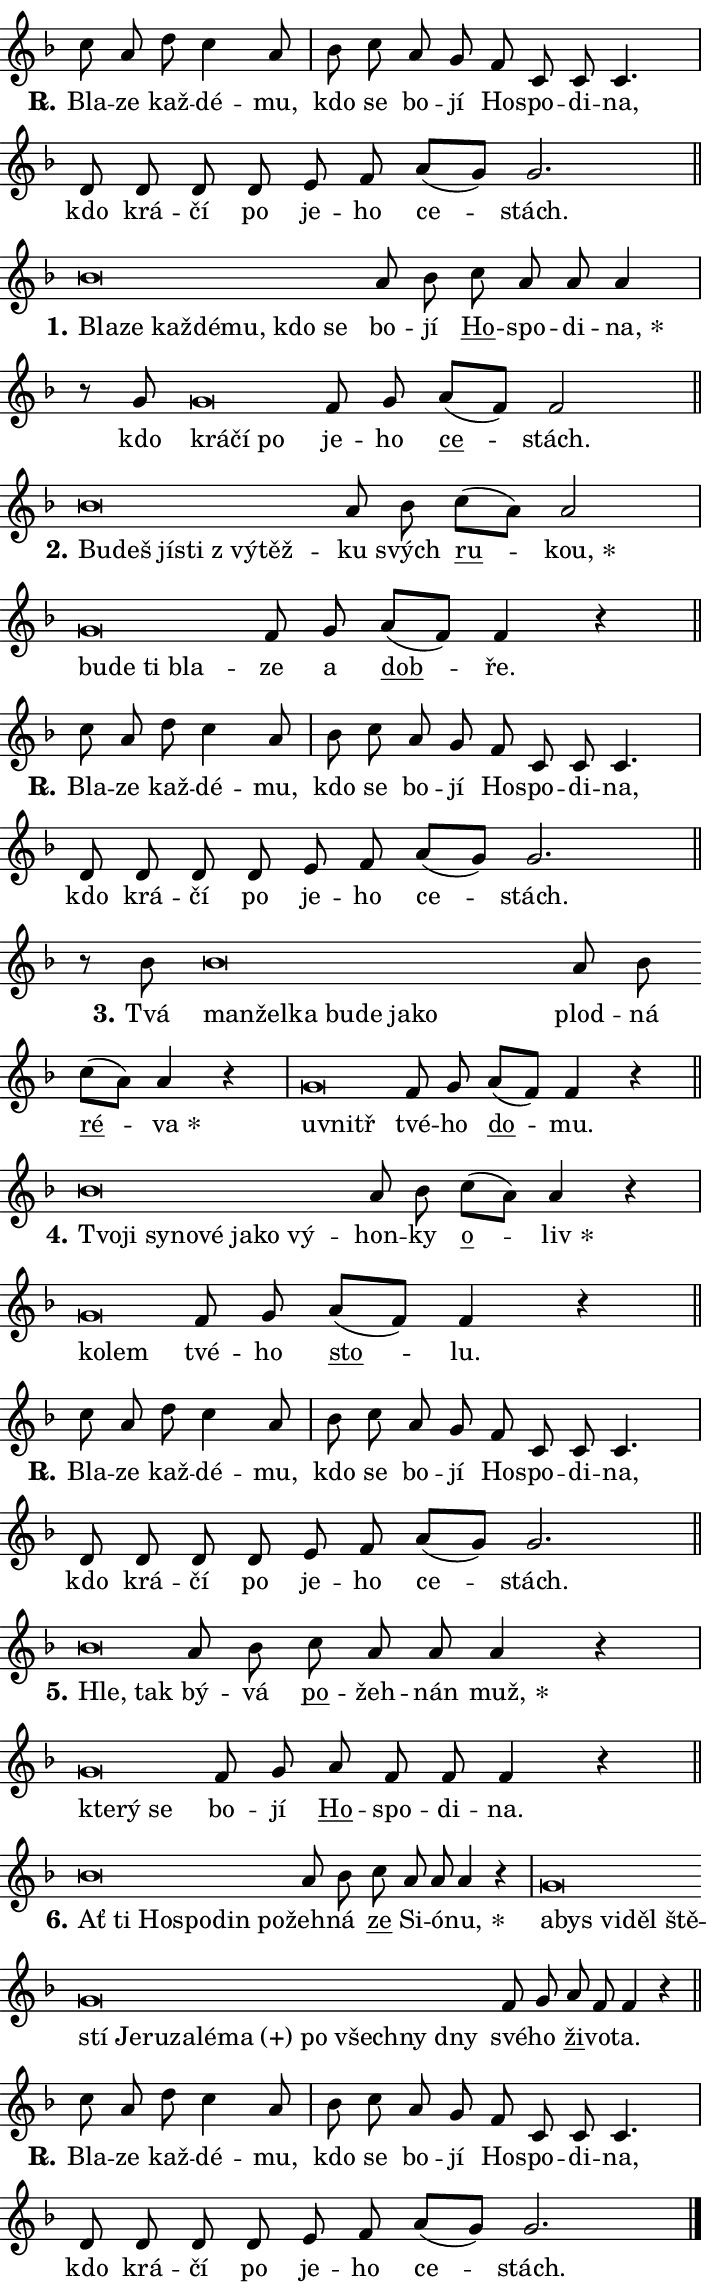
\version "2.24.0"
\header { tagline = "" }
\paper {
  indent = 0\cm
  top-margin = 0\cm
  right-margin = 0.13\cm % to fit lyric hyphens
  bottom-margin = 0\cm
  left-margin = 0\cm
  paper-width = 12\cm
  page-breaking = #ly:one-page-breaking
  system-system-spacing.basic-distance = #11
  score-system-spacing.basic-distance = #11
  ragged-last = ##f
}


%% Author: Thomas Morley
%% https://lists.gnu.org/archive/html/lilypond-user/2020-05/msg00002.html
#(define (line-position grob)
"Returns position of @var[grob} in current system:
   @code{'start}, if at first time-step
   @code{'end}, if at last time-step
   @code{'middle} otherwise
"
  (let* ((col (ly:item-get-column grob))
         (ln (ly:grob-object col 'left-neighbor))
         (rn (ly:grob-object col 'right-neighbor))
         (col-to-check-left (if (ly:grob? ln) ln col))
         (col-to-check-right (if (ly:grob? rn) rn col))
         (break-dir-left
           (and
             (ly:grob-property col-to-check-left 'non-musical #f)
             (ly:item-break-dir col-to-check-left)))
         (break-dir-right
           (and
             (ly:grob-property col-to-check-right 'non-musical #f)
             (ly:item-break-dir col-to-check-right))))
        (cond ((eqv? 1 break-dir-left) 'start)
              ((eqv? -1 break-dir-right) 'end)
              (else 'middle))))

#(define (tranparent-at-line-position vctor)
  (lambda (grob)
  "Relying on @code{line-position} select the relevant enry from @var{vctor}.
Used to determine transparency,"
    (case (line-position grob)
      ((end) (not (vector-ref vctor 0)))
      ((middle) (not (vector-ref vctor 1)))
      ((start) (not (vector-ref vctor 2))))))

noteHeadBreakVisibility =
#(define-music-function (break-visibility)(vector?)
"Makes @code{NoteHead}s transparent relying on @var{break-visibility}"
#{
  \override NoteHead.transparent =
    #(tranparent-at-line-position break-visibility)
#})

#(define delete-ledgers-for-transparent-note-heads
  (lambda (grob)
    "Reads whether a @code{NoteHead} is transparent.
If so this @code{NoteHead} is removed from @code{'note-heads} from
@var{grob}, which is supposed to be @code{LedgerLineSpanner}.
As a result ledgers are not printed for this @code{NoteHead}"
    (let* ((nhds-array (ly:grob-object grob 'note-heads))
           (nhds-list
             (if (ly:grob-array? nhds-array)
                 (ly:grob-array->list nhds-array)
                 '()))
           ;; Relies on the transparent-property being done before
           ;; Staff.LedgerLineSpanner.after-line-breaking is executed.
           ;; This is fragile ...
           (to-keep
             (remove
               (lambda (nhd)
                 (ly:grob-property nhd 'transparent #f))
               nhds-list)))
      ;; TODO find a better method to iterate over grob-arrays, similiar
      ;; to filter/remove etc for lists
      ;; For now rebuilt from scratch
      (set! (ly:grob-object grob 'note-heads)  '())
      (for-each
        (lambda (nhd)
          (ly:pointer-group-interface::add-grob grob 'note-heads nhd))
        to-keep))))

squashNotes = {
  \override NoteHead.X-extent = #'(-0.2 . 0.2)
  \override NoteHead.Y-extent = #'(-0.75 . 0)
  \override NoteHead.stencil =
    #(lambda (grob)
       (let ((pos (ly:grob-property grob 'staff-position)))
         (begin
           (if (< pos -7) (display "ERROR: Lower brevis then expected\n") (display ""))
           (if (<= pos -6) ly:text-interface::print ly:note-head::print))))
}
unSquashNotes = {
  \revert NoteHead.X-extent
  \revert NoteHead.Y-extent
  \revert NoteHead.stencil
}

hideNotes = \noteHeadBreakVisibility #begin-of-line-visible
unHideNotes = \noteHeadBreakVisibility #all-visible

% work-around for resetting accidentals
% https://lilypond.org/doc/v2.23/Documentation/notation/displaying-rhythms#unmetered-music
cadenzaMeasure = {
  \cadenzaOff
  \partial 1024 s1024
  \cadenzaOn
}

#(define-markup-command (accent layout props text) (markup?)
  "Underline accented syllable"
  (interpret-markup layout props
    #{\markup \override #'(offset . 4.3) \underline { #text }#}))

responsum = \markup \concat {
  "R" \hspace #-1.05 \path #0.1 #'((moveto 0 0.07) (lineto 0.9 0.8)) \hspace #0.05 "."
}

spaceSize = #0.6828661417322834 % exact space size for TeX Gyre Schola

\layout {
  \context {
    \Staff
    \remove "Time_signature_engraver"
    \override LedgerLineSpanner.after-line-breaking = #delete-ledgers-for-transparent-note-heads
  }
  \context {
    \Lyrics {
      \override LyricSpace.minimum-distance = \spaceSize
      \override LyricText.font-name = #"TeX Gyre Schola"
      \override LyricText.font-size = 1
      \override StanzaNumber.font-name = #"TeX Gyre Schola Bold"
      \override StanzaNumber.font-size = 1
    }
  }
  \context {
    \Score 
    \override NoteHead.text =
      #(lambda (grob) 
        (let ((pos (ly:grob-property grob 'staff-position)))
          #{\markup {
            \combine
              \halign #-0.55 \raise #(if (= pos -6) 0 0.5) \override #'(thickness . 2) \draw-line #'(3.2 . 0)
              \musicglyph "noteheads.sM1"
          }#}))
  }
}

% magnetic-lyrics.ily
%
%   written by
%     Jean Abou Samra <jean@abou-samra.fr>
%     Werner Lemberg <wl@gnu.org>
%
%   adapted by
%     Jiri Hon <jiri.hon@gmail.com>
%
% Version 2022-Apr-15

% https://www.mail-archive.com/lilypond-user@gnu.org/msg149350.html

#(define (Left_hyphen_pointer_engraver context)
   "Collect syllable-hyphen-syllable occurrences in lyrics and store
them in properties.  This engraver only looks to the left.  For
example, if the lyrics input is @code{foo -- bar}, it does the
following.

@itemize @bullet
@item
Set the @code{text} property of the @code{LyricHyphen} grob between
@q{foo} and @q{bar} to @code{foo}.

@item
Set the @code{left-hyphen} property of the @code{LyricText} grob with
text @q{foo} to the @code{LyricHyphen} grob between @q{foo} and
@q{bar}.
@end itemize

Use this auxiliary engraver in combination with the
@code{lyric-@/text::@/apply-@/magnetic-@/offset!} hook."
   (let ((hyphen #f)
         (text #f))
     (make-engraver
      (acknowledgers
       ((lyric-syllable-interface engraver grob source-engraver)
        (set! text grob)))
      (end-acknowledgers
       ((lyric-hyphen-interface engraver grob source-engraver)
        ;(when (not (grob::has-interface grob 'lyric-space-interface))
          (set! hyphen grob)));)
      ((stop-translation-timestep engraver)
       (when (and text hyphen)
         (ly:grob-set-object! text 'left-hyphen hyphen))
       (set! text #f)
       (set! hyphen #f)))))

#(define (lyric-text::apply-magnetic-offset! grob)
   "If the space between two syllables is less than the value in
property @code{LyricText@/.details@/.squash-threshold}, move the right
syllable to the left so that it gets concatenated with the left
syllable.

Use this function as a hook for
@code{LyricText@/.after-@/line-@/breaking} if the
@code{Left_@/hyphen_@/pointer_@/engraver} is active."
   (let ((hyphen (ly:grob-object grob 'left-hyphen #f)))
     (when hyphen
       (let ((left-text (ly:spanner-bound hyphen LEFT)))
         (when (grob::has-interface left-text 'lyric-syllable-interface)
           (let* ((common (ly:grob-common-refpoint grob left-text X))
                  (this-x-ext (ly:grob-extent grob common X))
                  (left-x-ext
                   (begin
                     ;; Trigger magnetism for left-text.
                     (ly:grob-property left-text 'after-line-breaking)
                     (ly:grob-extent left-text common X)))
                  ;; `delta` is the gap width between two syllables.
                  (delta (- (interval-start this-x-ext)
                            (interval-end left-x-ext)))
                  (details (ly:grob-property grob 'details))
                  (threshold (assoc-get 'squash-threshold details 0.2)))
             (when (< delta threshold)
               (let* (;; We have to manipulate the input text so that
                      ;; ligatures crossing syllable boundaries are not
                      ;; disabled.  For languages based on the Latin
                      ;; script this is essentially a beautification.
                      ;; However, for non-Western scripts it can be a
                      ;; necessity.
                      (lt (ly:grob-property left-text 'text))
                      (rt (ly:grob-property grob 'text))
                      (is-space (grob::has-interface hyphen 'lyric-space-interface))
                      (space (if is-space " " ""))
                      (extra-delta (if is-space spaceSize 0))
                      ;; Append new syllable.
                      (ltrt-space (if (and (string? lt) (string? rt))
                                (string-append lt space rt)
                                (make-concat-markup (list lt space rt))))
                      ;; Right-align `ltrt` to the right side.
                      (ltrt-space-markup (grob-interpret-markup
                               grob
                               (make-translate-markup
                                (cons (interval-length this-x-ext) 0)
                                (make-right-align-markup ltrt-space)))))
                 (begin
                   ;; Don't print `left-text`.
                   (ly:grob-set-property! left-text 'stencil #f)
                   ;; Set text and stencil (which holds all collected
                   ;; syllables so far) and shift it to the left.
                   (ly:grob-set-property! grob 'text ltrt-space)
                   (ly:grob-set-property! grob 'stencil ltrt-space-markup)
                   (ly:grob-translate-axis! grob (- (- delta extra-delta)) X))))))))))


#(define (lyric-hyphen::displace-bounds-first grob)
   ;; Make very sure this callback isn't triggered too early.
   (let ((left (ly:spanner-bound grob LEFT))
         (right (ly:spanner-bound grob RIGHT)))
     (ly:grob-property left 'after-line-breaking)
     (ly:grob-property right 'after-line-breaking)
     (ly:lyric-hyphen::print grob)))

squashThreshold = #0.4

\layout {
  \context {
    \Lyrics
    \consists #Left_hyphen_pointer_engraver
    \override LyricText.after-line-breaking =
      #lyric-text::apply-magnetic-offset!
    \override LyricHyphen.stencil = #lyric-hyphen::displace-bounds-first
    \override LyricText.details.squash-threshold = \squashThreshold
    \override LyricHyphen.minimum-distance = 0
    \override LyricHyphen.minimum-length = \squashThreshold
  }
}

squashText = \override LyricText.details.squash-threshold = 9999
unSquashText = \override LyricText.details.squash-threshold = \squashThreshold

leftText = \override LyricText.self-alignment-X = #LEFT
unLeftText = \revert LyricText.self-alignment-X

starOffset = #(lambda (grob) 
                (let ((x_offset (ly:self-alignment-interface::aligned-on-x-parent grob)))
                  (if (= x_offset 0) 0 (+ x_offset 1.2))))

star = #(define-music-function (syllable)(string?)
"Append star separator at the end of a syllable"
#{
  \once \override LyricText.X-offset = #starOffset
  \lyricmode { \markup {
    #syllable
    \override #'((font-name . "TeX Gyre Schola Bold")) \hspace #0.2 \lower #0.65 \larger "*"
  } }
#})

starAccent = #(define-music-function (syllable)(string?)
"Append star separator at the end of a syllable and make accent"
#{
  \once \override LyricText.X-offset = #starOffset
  \lyricmode { \markup {
    \accent #syllable
    \override #'((font-name . "TeX Gyre Schola Bold")) \hspace #0.2 \lower #0.65 \larger "*"
  } }
#})

breath = #(define-music-function (syllable)(string?)
"Append breathing indicator at the end of a syllable"
#{
  \lyricmode { \markup { #syllable "+" } }
#})

optionalBreath = #(define-music-function (syllable)(string?)
"Append optional breathing indicator at the end of a syllable"
#{
  \lyricmode { \markup { #syllable "(+)" } }
#})


\score {
    <<
        \new Voice = "melody" { \cadenzaOn \key f \major \relative { c''8 a d c4 a8 \cadenzaMeasure \bar "|" bes8 c \bar "" a g \bar "" f c c c4. \cadenzaMeasure \bar "|" d8 d d \bar "" d e f \bar "" a[( g)] g2. \cadenzaMeasure \bar "||" \break } }
        \new Lyrics \lyricsto "melody" { \lyricmode { \set stanza = \responsum
Bla -- ze kaž -- dé -- mu, kdo se bo -- jí Ho -- spo -- di -- na, kdo krá -- čí po je -- ho ce -- stách. } }
    >>
    \layout {}
}

\score {
    <<
        \new Voice = "melody" { \cadenzaOn \key f \major \relative { \squashNotes bes'\breve*1/16 \hideNotes \breve*1/16 \bar "" \breve*1/16 \bar "" \breve*1/16 \bar "" \breve*1/16 \bar "" \breve*1/16 \breve*1/16 \bar "" \unHideNotes \unSquashNotes a8 bes \bar "" c a a a4 \cadenzaMeasure \bar "|" r8 g \squashNotes g\breve*1/16 \hideNotes \breve*1/16 \breve*1/16 \bar "" \unHideNotes \unSquashNotes f8 g \bar "" a[( f)] f2 \cadenzaMeasure \bar "||" \break } }
        \new Lyrics \lyricsto "melody" { \lyricmode { \set stanza = "1."
\leftText Bla -- \squashText ze kaž -- dé -- mu, kdo se \unLeftText \unSquashText bo -- jí \markup \accent Ho -- spo -- di -- \star na, kdo \leftText krá -- \squashText čí po \unLeftText \unSquashText je -- ho \markup \accent ce -- stách. } }
    >>
    \layout {}
}

\score {
    <<
        \new Voice = "melody" { \cadenzaOn \key f \major \relative { \squashNotes bes'\breve*1/16 \hideNotes \breve*1/16 \bar "" \breve*1/16 \bar "" \breve*1/16 \bar "" \breve*1/16 \breve*1/16 \bar "" \unHideNotes \unSquashNotes a8 bes \bar "" c[( a)] a2 \cadenzaMeasure \bar "|" \squashNotes g\breve*1/16 \hideNotes \breve*1/16 \bar "" \breve*1/16 \breve*1/16 \bar "" \unHideNotes \unSquashNotes f8 g \bar "" a[( f)] f4 r \cadenzaMeasure \bar "||" \break } }
        \new Lyrics \lyricsto "melody" { \lyricmode { \set stanza = "2."
\leftText Bu -- \squashText deš jí -- sti "z vý" -- těž -- \unLeftText \unSquashText ku svých \markup \accent ru -- \star kou, \leftText bu -- \squashText de ti bla -- \unLeftText \unSquashText ze a \markup \accent dob -- ře. } }
    >>
    \layout {}
}

\score {
    <<
        \new Voice = "melody" { \cadenzaOn \key f \major \relative { c''8 a d c4 a8 \cadenzaMeasure \bar "|" bes8 c \bar "" a g \bar "" f c c c4. \cadenzaMeasure \bar "|" d8 d d \bar "" d e f \bar "" a[( g)] g2. \cadenzaMeasure \bar "||" \break } }
        \new Lyrics \lyricsto "melody" { \lyricmode { \set stanza = \responsum
Bla -- ze kaž -- dé -- mu, kdo se bo -- jí Ho -- spo -- di -- na, kdo krá -- čí po je -- ho ce -- stách. } }
    >>
    \layout {}
}

\score {
    <<
        \new Voice = "melody" { \cadenzaOn \key f \major \relative { r8 bes' \squashNotes bes\breve*1/16 \hideNotes \breve*1/16 \bar "" \breve*1/16 \bar "" \breve*1/16 \bar "" \breve*1/16 \bar "" \breve*1/16 \breve*1/16 \bar "" \unHideNotes \unSquashNotes a8 bes \bar "" c[( a)] a4 r \cadenzaMeasure \bar "|" \squashNotes g\breve*1/16 \hideNotes \breve*1/16 \bar "" \unHideNotes \unSquashNotes f8 g \bar "" a[( f)] f4 r \cadenzaMeasure \bar "||" \break } }
        \new Lyrics \lyricsto "melody" { \lyricmode { \set stanza = "3."
Tvá \leftText man -- \squashText žel -- ka bu -- de ja -- ko \unLeftText \unSquashText plod -- ná \markup \accent ré -- \star va \leftText u -- \squashText vnitř \unLeftText \unSquashText tvé -- ho \markup \accent do -- mu. } }
    >>
    \layout {}
}

\score {
    <<
        \new Voice = "melody" { \cadenzaOn \key f \major \relative { \squashNotes bes'\breve*1/16 \hideNotes \breve*1/16 \bar "" \breve*1/16 \bar "" \breve*1/16 \bar "" \breve*1/16 \bar "" \breve*1/16 \bar "" \breve*1/16 \breve*1/16 \bar "" \unHideNotes \unSquashNotes a8 bes \bar "" c[( a)] a4 r \cadenzaMeasure \bar "|" \squashNotes g\breve*1/16 \hideNotes \breve*1/16 \bar "" \unHideNotes \unSquashNotes f8 g \bar "" a[( f)] f4 r \cadenzaMeasure \bar "||" \break } }
        \new Lyrics \lyricsto "melody" { \lyricmode { \set stanza = "4."
\leftText Tvo -- \squashText ji sy -- no -- vé ja -- ko vý -- \unLeftText \unSquashText hon -- ky \markup \accent o -- \star liv \leftText ko -- \squashText lem \unLeftText \unSquashText tvé -- ho \markup \accent sto -- lu. } }
    >>
    \layout {}
}

\score {
    <<
        \new Voice = "melody" { \cadenzaOn \key f \major \relative { c''8 a d c4 a8 \cadenzaMeasure \bar "|" bes8 c \bar "" a g \bar "" f c c c4. \cadenzaMeasure \bar "|" d8 d d \bar "" d e f \bar "" a[( g)] g2. \cadenzaMeasure \bar "||" \break } }
        \new Lyrics \lyricsto "melody" { \lyricmode { \set stanza = \responsum
Bla -- ze kaž -- dé -- mu, kdo se bo -- jí Ho -- spo -- di -- na, kdo krá -- čí po je -- ho ce -- stách. } }
    >>
    \layout {}
}

\score {
    <<
        \new Voice = "melody" { \cadenzaOn \key f \major \relative { \squashNotes bes'\breve*1/16 \hideNotes \breve*1/16 \bar "" \unHideNotes \unSquashNotes a8 bes \bar "" c a a a4 r \cadenzaMeasure \bar "|" \squashNotes g\breve*1/16 \hideNotes \breve*1/16 \breve*1/16 \bar "" \unHideNotes \unSquashNotes f8 g \bar "" a f f f4 r \cadenzaMeasure \bar "||" \break } }
        \new Lyrics \lyricsto "melody" { \lyricmode { \set stanza = "5."
\leftText Hle, \squashText tak \unLeftText \unSquashText bý -- vá \markup \accent po -- žeh -- nán \star muž, \leftText kte -- \squashText rý se \unLeftText \unSquashText bo -- jí \markup \accent Ho -- spo -- di -- na. } }
    >>
    \layout {}
}

\score {
    <<
        \new Voice = "melody" { \cadenzaOn \key f \major \relative { \squashNotes bes'\breve*1/16 \hideNotes \breve*1/16 \bar "" \breve*1/16 \bar "" \breve*1/16 \bar "" \breve*1/16 \breve*1/16 \bar "" \unHideNotes \unSquashNotes a8 bes \bar "" c a a a4 r \cadenzaMeasure \bar "|" \squashNotes g\breve*1/16 \hideNotes \breve*1/16 \bar "" \breve*1/16 \bar "" \breve*1/16 \bar "" \breve*1/16 \bar "" \breve*1/16 \bar "" \breve*1/16 \bar "" \breve*1/16 \bar "" \breve*1/16 \bar "" \breve*1/16 \bar "" \breve*1/16 \bar "" \breve*1/16 \bar "" \breve*1/16 \bar "" \breve*1/16 \breve*1/16 \bar "" \unHideNotes \unSquashNotes f8 g \bar "" a f f4 r \cadenzaMeasure \bar "||" \break } }
        \new Lyrics \lyricsto "melody" { \lyricmode { \set stanza = "6."
\leftText Ať \squashText ti Ho -- spo -- din po -- \unLeftText \unSquashText žeh -- ná \markup \accent ze Si -- ó -- \star nu, \leftText a -- \squashText bys vi -- děl ště -- stí Je -- ru -- za -- lé -- \optionalBreath ma po všech -- ny dny \unLeftText \unSquashText své -- ho \markup \accent ži -- vo -- ta. } }
    >>
    \layout {}
}

\score {
    <<
        \new Voice = "melody" { \cadenzaOn \key f \major \relative { c''8 a d c4 a8 \cadenzaMeasure \bar "|" bes8 c \bar "" a g \bar "" f c c c4. \cadenzaMeasure \bar "|" d8 d d \bar "" d e f \bar "" a[( g)] g2. \cadenzaMeasure \bar "||" \break } \bar "|." }
        \new Lyrics \lyricsto "melody" { \lyricmode { \set stanza = \responsum
Bla -- ze kaž -- dé -- mu, kdo se bo -- jí Ho -- spo -- di -- na, kdo krá -- čí po je -- ho ce -- stách. } }
    >>
    \layout {}
}
